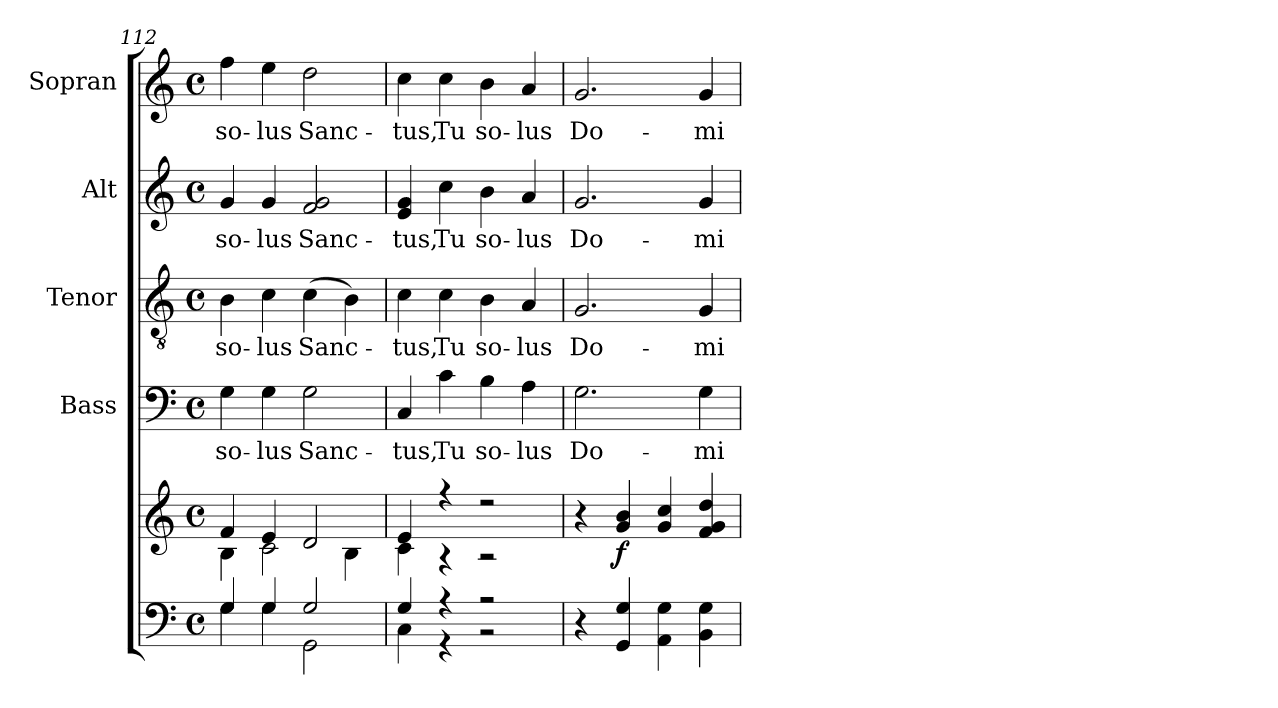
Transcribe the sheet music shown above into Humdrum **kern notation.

**kern	**kern	**dynam	**kern	**text	**kern	**text	**kern	**text	**kern	**text
*part5	*part5	*part5	*part4	*part4	*part3	*part3	*part2	*part2	*part1	*part1
*staff6	*staff5	*staff5/6	*staff4	*staff4	*staff3	*staff3	*staff2	*staff2	*staff1	*staff1
*	*	*	*I"Bass	*	*I"Tenor	*	*I"Alt	*	*I"Sopran	*
*	*	*	*I'B.	*	*I'T.	*	*I'A.	*	*I'S.	*
*clefF4	*clefG2	*	*clefF4	*	*clefGv2	*	*clefG2	*	*clefG2	*
*k[]	*k[]	*	*k[]	*	*k[]	*	*k[]	*	*k[]	*
*C:	*C:	*	*C:	*	*C:	*	*C:	*	*C:	*
*M4/4	*M4/4	*	*M4/4	*	*M4/4	*	*M4/4	*	*M4/4	*
*met(c)	*met(c)	*	*met(c)	*	*met(c)	*	*met(c)	*	*met(c)	*
=112	=112	=112	=112	=112	=112	=112	=112	=112	=112	=112
*^	*^	*	*	*	*	*	*	*	*	*
!	!	!	!	!	!	!LO:LY:b	!	!LO:LY:b	!	!LO:LY:b	!	!LO:LY:b
4G/	4G\	4f/	4B\	.	4G\	so-	4B\	so-	4g/	so-	4ff\	so-
!	!	!	!	!	!	!LO:LY:b	!	!LO:LY:b	!	!LO:LY:b	!	!LO:LY:b
4G/	4G\	4e/	2c\	.	4G\	-lus	4c\	-lus	4g/	-lus	4ee\	-lus
!	!	!	!	!	!	!LO:LY:b	!	!LO:LY:b	!	!LO:LY:b	!	!LO:LY:b
2G/	2GG\	2d/	.	.	2G\	Sanc-	(>4c\	Sanc-	2f/ 2g/	Sanc-	2dd\	Sanc-
.	.	.	4B\	.	.	.	4B\)	.	.	.	.	.
=113	=113	=113	=113	=113	=113	=113	=113	=113	=113	=113	=113	=113
!	!	!	!	!	!	!LO:LY:b	!	!LO:LY:b	!	!LO:LY:b	!	!LO:LY:b
4G/	4C\	4e/	4c\	.	4C/	-tus,	4c\	-tus,	4e/ 4g/	-tus,	4cc\	-tus,
!	!	!	!	!	!	!LO:LY:b	!	!LO:LY:b	!	!LO:LY:b	!	!LO:LY:b
4r	4r	4r	4r	.	4c\	Tu	4c\	Tu	4cc\	Tu	4cc\	Tu
!	!	!	!	!	!	!LO:LY:b	!	!LO:LY:b	!	!LO:LY:b	!	!LO:LY:b
2r	2r	2r	2r	.	4B\	so-	4B\	so-	4b\	so-	4b\	so-
!	!	!	!	!	!	!LO:LY:b	!	!LO:LY:b	!	!LO:LY:b	!	!LO:LY:b
.	.	.	.	.	4A\	-lus	4A/	-lus	4a/	-lus	4a/	-lus
*v	*v	*	*	*	*	*	*	*	*	*	*	*
*	*v	*v	*	*	*	*	*	*	*	*	*
!!LO:LB:g=z
=114	=114	=114	=114	=114	=114	=114	=114	=114	=114	=114
!	!	!	!	!LO:LY:b	!	!LO:LY:b	!	!LO:LY:b	!	!LO:LY:b
4r	4r	.	2.G\	Do-	2.G/	Do-	2.g/	Do-	2.g/	Do-
!	!	!LO:DY:b	!	!	!	!	!	!	!	!
4GG/ 4G/	4g/ 4b/	f	.	.	.	.	.	.	.	.
4AA\ 4G\	4g/ 4cc/	.	.	.	.	.	.	.	.	.
!	!	!	!	!LO:LY:b	!	!LO:LY:b	!	!LO:LY:b	!	!LO:LY:b
4BB\ 4G\	4f/ 4g/ 4dd/	.	4G\	-mi-	4G/	-mi-	4g/	-mi-	4g/	-mi-
=	=	=	=	=	=	=	=	=	=	=
*-	*-	*-	*-	*-	*-	*-	*-	*-	*-	*-
